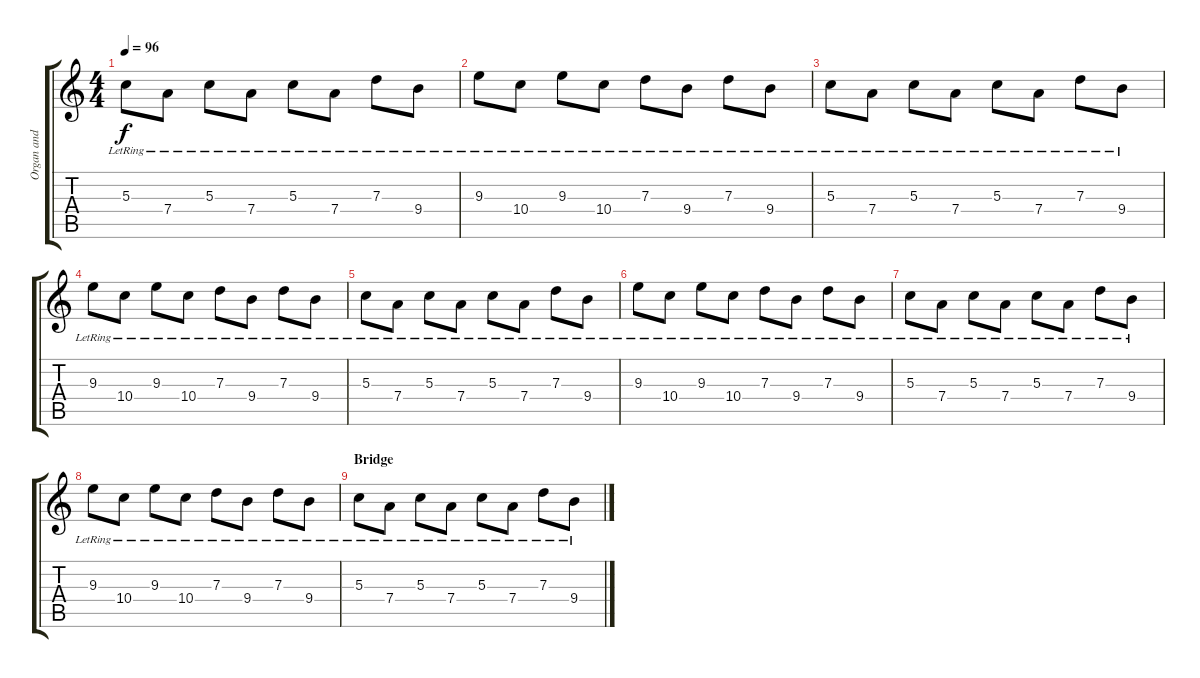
\track ("Organ and Back-up Guitar" "Organ and ") {instrument electricguitarclean}
\staff {score tabs}
\tuning (E4 B3 G3 D3 A2 E2) {hide}
\ts (4 4)
\tempo 96
\clef g2
\ks c
5.3{lr}.8{dy f} 7.4{lr}.8 5.3{lr}.8 7.4{lr}.8 5.3{lr}.8 7.4{lr}.8 7.3{lr}.8 9.4{lr}.8 |
9.3{lr}.8 10.4{lr}.8 9.3{lr}.8 10.4{lr}.8 7.3{lr}.8 9.4{lr}.8 7.3{lr}.8 9.4{lr}.8 |
5.3{lr}.8 7.4{lr}.8 5.3{lr}.8 7.4{lr}.8 5.3{lr}.8 7.4{lr}.8 7.3{lr}.8 9.4{lr}.8 |
9.3{lr}.8 10.4{lr}.8 9.3{lr}.8 10.4{lr}.8 7.3{lr}.8 9.4{lr}.8 7.3{lr}.8 9.4{lr}.8 |
5.3{lr}.8 7.4{lr}.8 5.3{lr}.8 7.4{lr}.8 5.3{lr}.8 7.4{lr}.8 7.3{lr}.8 9.4{lr}.8 |
9.3{lr}.8 10.4{lr}.8 9.3{lr}.8 10.4{lr}.8 7.3{lr}.8 9.4{lr}.8 7.3{lr}.8 9.4{lr}.8 |
5.3{lr}.8 7.4{lr}.8 5.3{lr}.8 7.4{lr}.8 5.3{lr}.8 7.4{lr}.8 7.3{lr}.8 9.4{lr}.8 |
9.3{lr}.8 10.4{lr}.8 9.3{lr}.8 10.4{lr}.8 7.3{lr}.8 9.4{lr}.8 7.3{lr}.8 9.4{lr}.8 |
\section ("" "Bridge")
5.3{lr}.8 7.4{lr}.8 5.3{lr}.8 7.4{lr}.8 5.3{lr}.8 7.4{lr}.8 7.3{lr}.8 9.4{lr}.8
